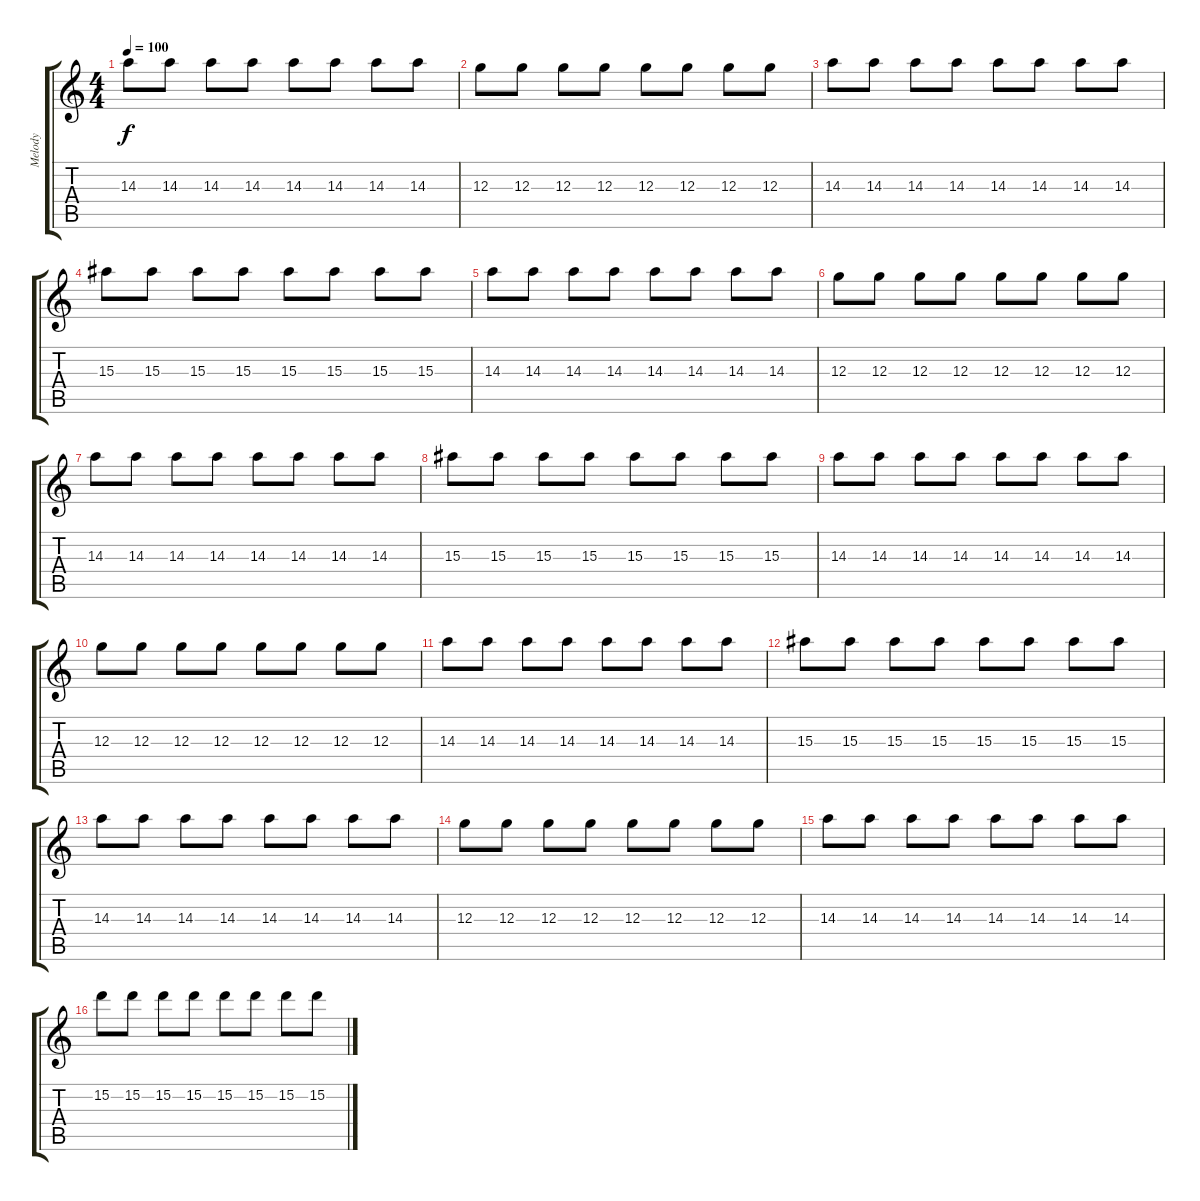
\track ("Melody" "Melody") {instrument distortionguitar}
\staff {score tabs}
\tuning (E4 B3 G3 D3 A2 E2) {hide}
\ts (4 4)
\tempo 100
\clef g2
\ks c
14.3.8{dy f} 14.3.8 14.3.8 14.3.8 14.3.8 14.3.8 14.3.8 14.3.8 |
12.3.8 12.3.8 12.3.8 12.3.8 12.3.8 12.3.8 12.3.8 12.3.8 |
14.3.8 14.3.8 14.3.8 14.3.8 14.3.8 14.3.8 14.3.8 14.3.8 |
15.3.8 15.3.8 15.3.8 15.3.8 15.3.8 15.3.8 15.3.8 15.3.8 |
14.3.8 14.3.8 14.3.8 14.3.8 14.3.8 14.3.8 14.3.8 14.3.8 |
12.3.8 12.3.8 12.3.8 12.3.8 12.3.8 12.3.8 12.3.8 12.3.8 |
14.3.8 14.3.8 14.3.8 14.3.8 14.3.8 14.3.8 14.3.8 14.3.8 |
15.3.8 15.3.8 15.3.8 15.3.8 15.3.8 15.3.8 15.3.8 15.3.8 |
14.3.8 14.3.8 14.3.8 14.3.8 14.3.8 14.3.8 14.3.8 14.3.8 |
12.3.8 12.3.8 12.3.8 12.3.8 12.3.8 12.3.8 12.3.8 12.3.8 |
14.3.8 14.3.8 14.3.8 14.3.8 14.3.8 14.3.8 14.3.8 14.3.8 |
15.3.8 15.3.8 15.3.8 15.3.8 15.3.8 15.3.8 15.3.8 15.3.8 |
14.3.8 14.3.8 14.3.8 14.3.8 14.3.8 14.3.8 14.3.8 14.3.8 |
12.3.8 12.3.8 12.3.8 12.3.8 12.3.8 12.3.8 12.3.8 12.3.8 |
14.3.8 14.3.8 14.3.8 14.3.8 14.3.8 14.3.8 14.3.8 14.3.8 |
15.2.8 15.2.8 15.2.8 15.2.8 15.2.8 15.2.8 15.2.8 15.2.8
